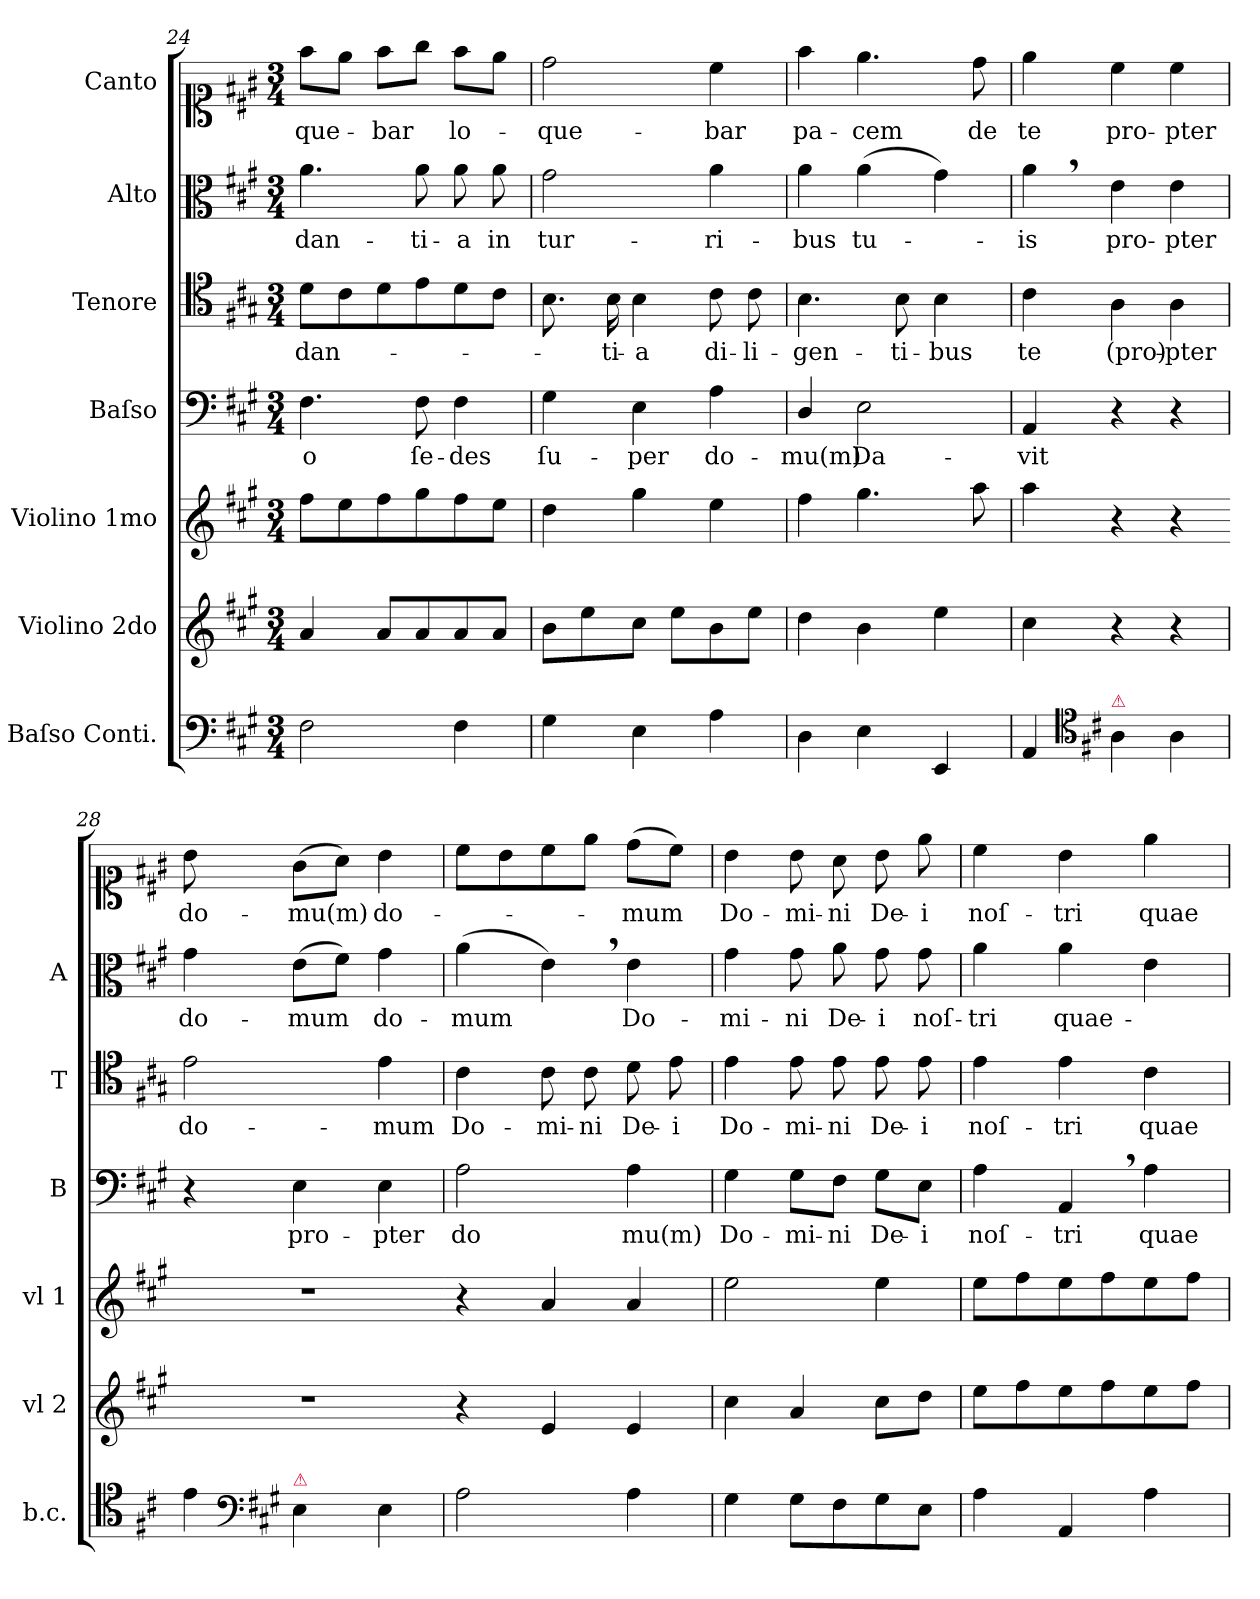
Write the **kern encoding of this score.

**kern	**kern	**kern	**kern	**text	**kern	**text	**kern	**text	**kern	**text
*part7	*part6	*part5	*part4	*part4	*part3	*part3	*part2	*part2	*part1	*part1
*staff7	*staff6	*staff5	*staff4	*staff4	*staff3	*staff3	*staff2	*staff2	*staff1	*staff1
*I"Baſso Conti.	*I"Violino 2do	*I"Violino 1mo	*I"Baſso	*	*I"Tenore	*	*I"Alto	*	*I"Canto	*
*I'b.c.	*I'vl 2	*I'vl 1	*I'B	*	*I'T	*	*I'A	*	*	*
*clefF4	*clefG2	*clefG2	*clefF4	*	*clefC4	*	*clefC3	*	*clefC1	*
*k[f#c#g#]	*k[f#c#g#]	*k[f#c#g#]	*k[f#c#g#]	*	*k[f#c#g#]	*	*k[f#c#g#]	*	*k[f#c#g#]	*
*M3/4	*M3/4	*M3/4	*M3/4	*	*M3/4	*	*M3/4	*	*M3/4	*
=24	=24	=24	=24	=24	=24	=24	=24	=24	=24	=24
2F#\	4a/	8ff#\L	4.F#\	-o	8d\L	-dan-	4.a\	-dan-	8ff#\L	-que-
.	.	8ee\	.	.	8c#\	.	.	.	8ee\J	.
.	8a/L	8ff#\	.	.	8d\	.	.	.	8ff#\L	-bar
.	8a/	8gg#\	8F#\	ſe-	8e\	.	8a\	-ti-	8gg#\J	.
4F#\	8a/	8ff#\	4F#\	-des	8d\	.	8a\	-a	8ff#\L	lo-
.	8a/J	8ee\J	.	.	8c#\J	.	8a\	in	8ee\J	.
=25	=25	=25	=25	=25	=25	=25	=25	=25	=25	=25
4G#\	8b\L	4dd\	4G#\	ſu-	8.B\	.	2g#\	tur-	2dd\	-que-
.	8ee\	.	.	.	.	.	.	.	.	.
.	.	.	.	.	16B\	-ti-	.	.	.	.
4E\	8cc#\J	4gg#\	4E\	-per	4B\	-a	.	.	.	.
.	8ee\L	.	.	.	.	.	.	.	.	.
4A\	8b\	4ee\	4A\	do-	8c#\	di-	4a\	-ri-	4cc#\	-bar
.	8ee\J	.	.	.	8c#\	-li-	.	.	.	.
=26	=26	=26	=26	=26	=26	=26	=26	=26	=26	=26
4D\	4dd\	4ff#\	4D/	-mu(m)	4.B\	-gen-	4a\	-bus	4ff#\	pa-
4E\	4b\	4.gg#\	2E\	Da-	.	.	(4a\	tu-	4.ee\	-cem
.	.	.	.	.	8B\	-ti-	.	.	.	.
4EE/	4ee\	.	.	.	4B\	-bus	4g#\)	.	.	.
.	.	8aa\	.	.	.	.	.	.	8dd\	de
=27	=27	=27	=27	=27	=27	=27	=27	=27	=27	=27
4AA/	4cc#\	4aa\	4AA/	-vit	4c#\	te	4a,<\	-is	4ee\	te
*clefC4	*	*	*	*	*	*	*	*	*	*
*k[f#c#]	*	*	*	*	*	*	*	*	*	*
!LO:TX:a:color=crimson:t=⚠	!	!	!	!	!	!	!	!	!	!
4A\	4r	4r	4r	.	4A\	(pro)-	4e\	pro-	4cc#\	pro-
4A\	4r	4r	4r	.	4A\	-pter	4e\	-pter	4cc#\	-pter
=28	=28	=28-	=28	=28	=28	=28	=28	=28	=28	=28
!	!	!	!	!	!	!	!	!	!LO:N:vis=8	!
4e\	2.r	2.r	4r	.	2e\	do-	4g#\	do-	4b\	do-
*clefF4	*	*	*	*	*	*	*	*	*	*
*k[f#c#g#]	*	*	*	*	*	*	*	*	*	*
!LO:TX:a:color=crimson:t=⚠	!	!	!	!	!	!	!	!	!	!
4E\	.	.	4E\	pro-	.	.	(8e\L	-mum	(8g#\L	-mu(m)
.	.	.	.	.	.	.	8f#\J)	.	8a\J)	.
4E\	.	.	4E\	-pter	4e\	-mum	4g#\	do-	4b\	do-
=29	=29-	=29	=29	=29	=29	=29	=29	=29	=29	=29
2A\	4r	4r	2A\	do	4c#\	Do-	(4a\	-mum	8cc#\L	.
.	.	.	.	.	.	.	.	.	8b\	.
.	4e/	4a/	.	.	8c#\	-mi-	4e,<\)	.	8cc#\	.
.	.	.	.	.	8c#\	-ni	.	.	8ee\J	.
4A\	4e/	4a/	4A\	mu(m)	8d\	De-	4e\	Do-	(8dd\L	-mum
.	.	.	.	.	8e\	-i	.	.	8cc#\J)	.
=30	=30	=30	=30	=30	=30	=30	=30	=30	=30	=30
4G#\	4cc#\	2ee\	4G#\	Do-	4e\	Do-	4g#\	-mi-	4b\	Do-
8G#\L	4a/	.	8G#\L	-mi-	8e\	-mi-	8g#\	-ni	8b\	-mi-
8F#\	.	.	8F#\J	-ni	8e\	-ni	8a\	De-	8a\	-ni
8G#\	8cc#\L	4ee\	8G#\L	De-	8e\	De-	8g#\	-i	8b\	De-
8E\J	8dd\J	.	8E\J	-i	8e\	-i	8g#\	noſ-	8ee\	-i
=31	=31	=31	=31	=31	=31	=31	=31	=31	=31	=31
4A\	8ee\L	8ee\L	4A\	noſ-	4e\	noſ-	4a\	-tri	4cc#\	noſ-
.	8ff#\	8ff#\	.	.	.	.	.	.	.	.
4AA/	8ee\	8ee\	4AA,</	-tri	4e\	-tri	4a\	quae-	4b\	-tri
.	8ff#\	8ff#\	.	.	.	.	.	.	.	.
4A\	8ee\	8ee\	4A\	quae-	4c#\	quae-	4e\	.	4ee\	quae-
.	8ff#\J	8ff#\J	.	.	.	.	.	.	.	.
=	=	=	=	=	=	=	=	=	=	=
*-	*-	*-	*-	*-	*-	*-	*-	*-	*-	*-
